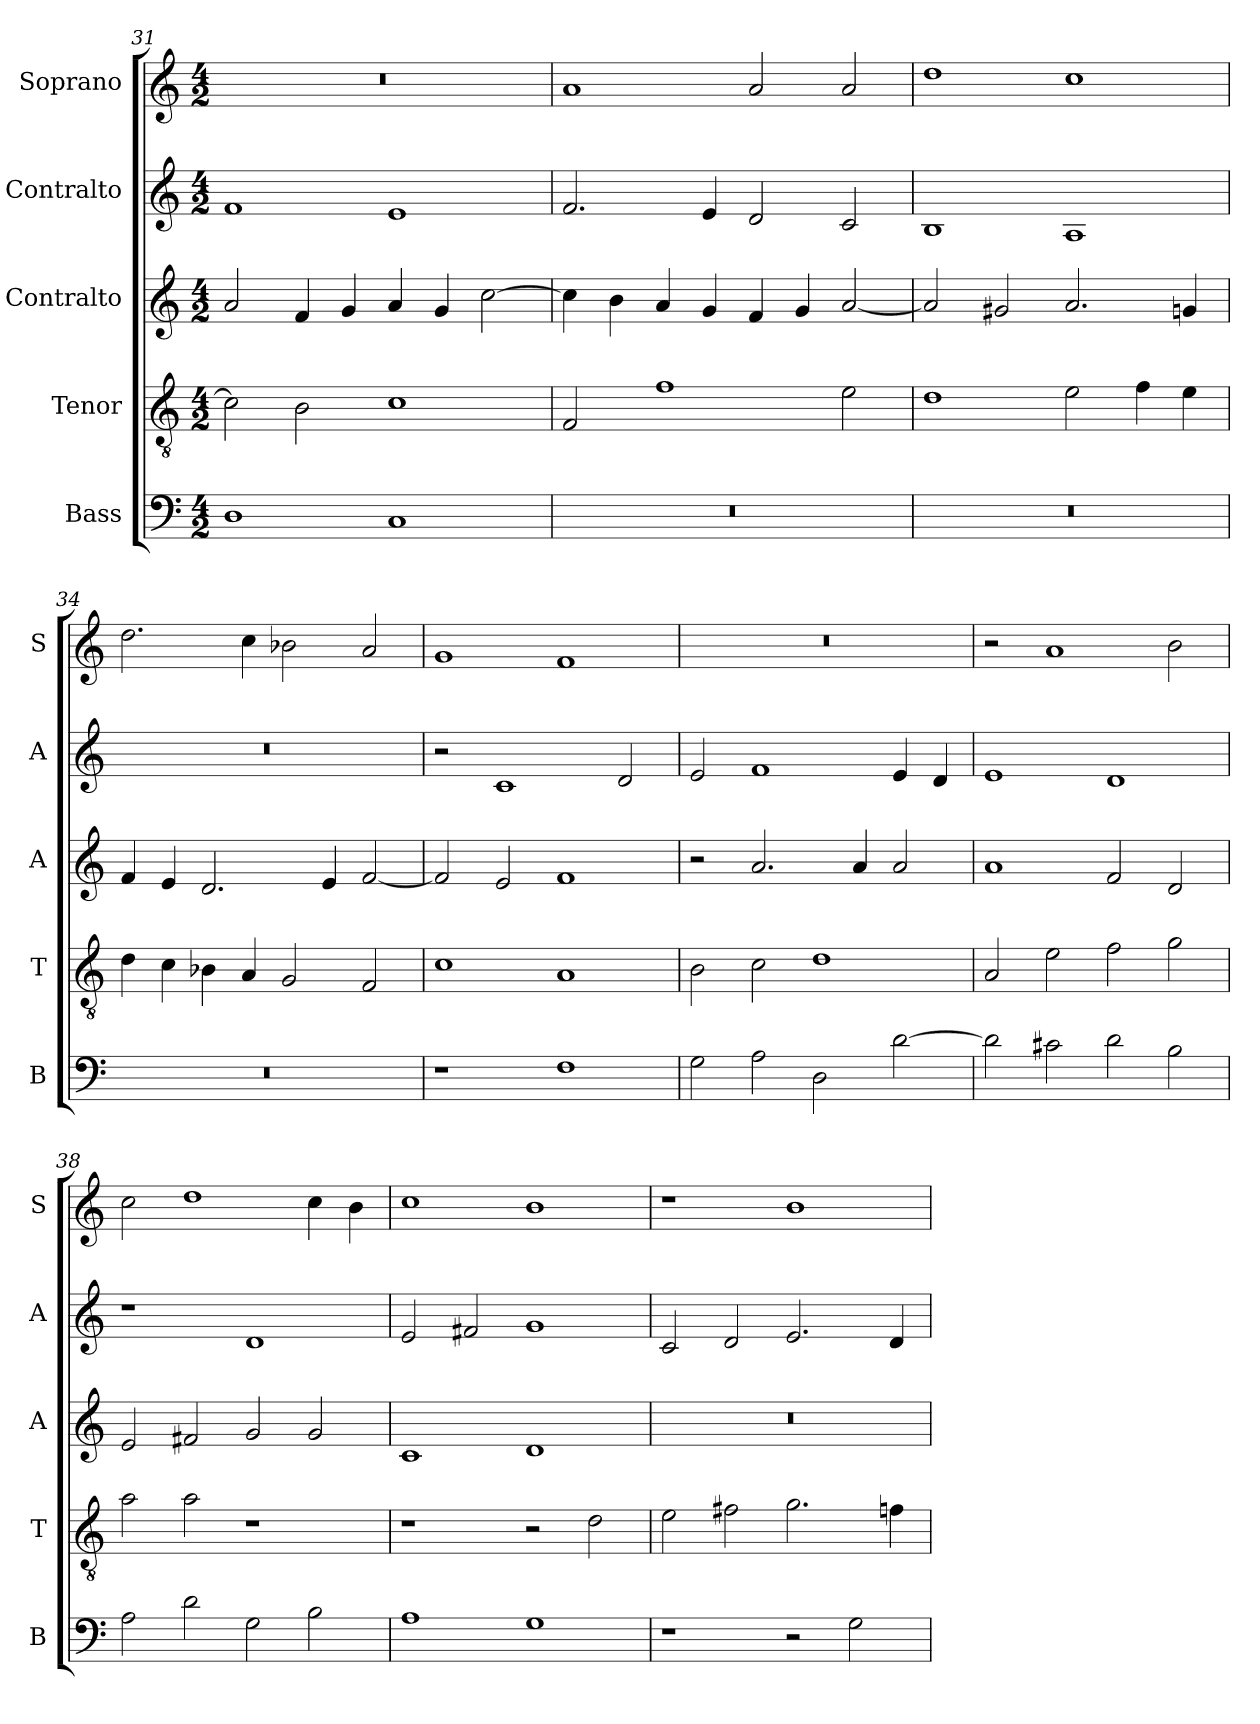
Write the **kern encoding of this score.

**kern	**kern	**kern	**kern	**kern
*part5	*part4	*part3	*part2	*part1
*staff5	*staff4	*staff3	*staff2	*staff1
*I"Bass	*I"Tenor	*I"Contralto	*I"Contralto	*I"Soprano
*I'B	*I'T	*I'A	*I'A	*I'S
*clefF4	*clefGv2	*clefG2	*clefG2	*clefG2
*k[]	*k[]	*k[]	*k[]	*k[]
*A:aeo	*A:aeo	*A:aeo	*A:aeo	*A:aeo
*M4/2	*M4/2	*M4/2	*M4/2	*M4/2
=31	=31	=31	=31	=31
1D	2c]	2a	1f	0r
.	2B	4f	.	.
.	.	4g	.	.
1C	1c	4a	1e	.
.	.	4g	.	.
.	.	[2cc	.	.
=32	=32	=32	=32	=32
0r	2F	4cc]	2.f	1a
.	.	4b	.	.
.	1f	4a	.	.
.	.	4g	4e	.
.	.	4f	2d	2a
.	.	4g	.	.
.	2e	[2a	2c	2a
=33	=33	=33	=33	=33
0r	1d	2a]	1B	1dd
.	.	2g#X	.	.
.	2e	2.a	1A	1cc
.	4f	.	.	.
.	4e	4gn	.	.
=34	=34	=34	=34	=34
0r	4d	4f	0r	2.dd
.	4c	4e	.	.
.	4B-X	2.d	.	.
.	4A	.	.	4cc
.	2G	.	.	2b-X
.	.	4e	.	.
.	2F	[2f	.	2a
=35	=35	=35	=35	=35
1r	1c	2f]	2r	1g
.	.	2e	1c	.
1F	1A	1f	.	1f
.	.	.	2d	.
=36	=36	=36	=36	=36
2G	2B	2r	2e	0r
2A	2c	2.a	1f	.
2D	1d	.	.	.
.	.	4a	.	.
[2d	.	2a	4e	.
.	.	.	4d	.
=37	=37	=37	=37	=37
2d]	2A	1a	1e	2r
2c#X	2e	.	.	1a
2d	2f	2f	1d	.
2B	2g	2d	.	2b
=38	=38	=38	=38	=38
2A	2a	2e	1r	2cc
2d	2a	2f#X	.	1dd
2G	1r	2g	1d	.
2B	.	2g	.	4cc
.	.	.	.	4b
=39	=39	=39	=39	=39
1A	1r	1c	2e	1cc
.	.	.	2f#X	.
1G	2r	1d	1g	1b
.	2d	.	.	.
=40	=40	=40	=40	=40
1r	2e	0r	2c	1r
.	2f#X	.	2d	.
2r	2.g	.	2.e	1b
2G	.	.	.	.
.	4fn	.	4d	.
=	=	=	=	=
*-	*-	*-	*-	*-
